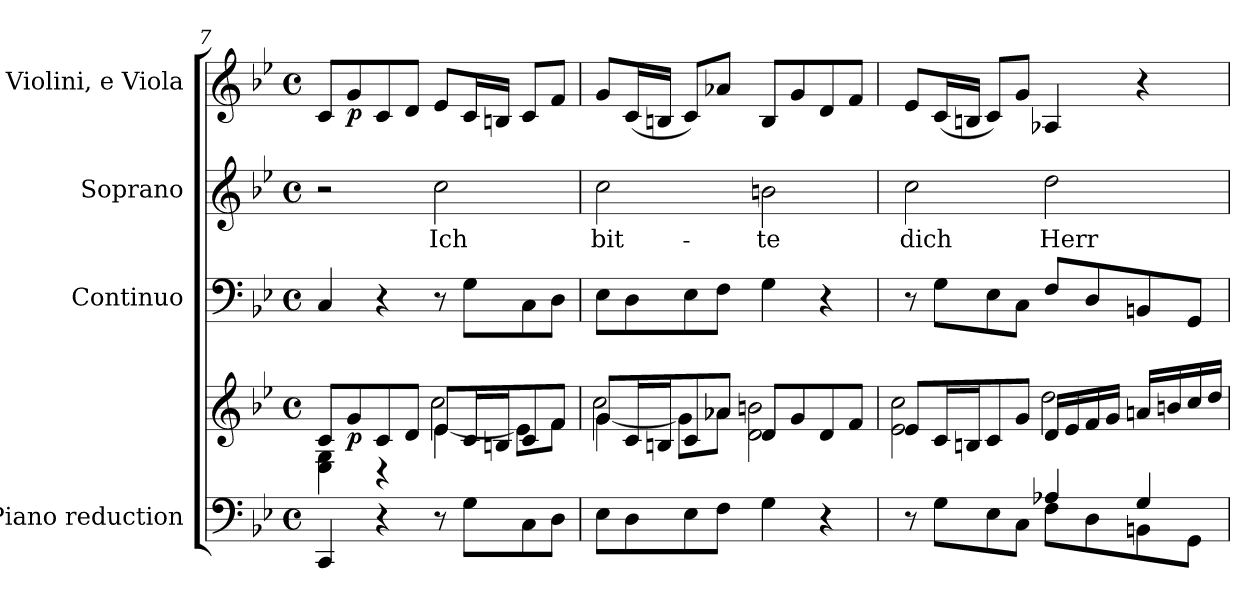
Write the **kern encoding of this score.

**kern	**kern	**dynam	**kern	**kern	**text	**kern	**dynam
*part4	*part4	*part4	*part3	*part2	*part2	*part1	*part1
*staff5	*staff4	*staff4/5	*staff3	*staff2	*staff2	*staff1	*staff1
*I"Piano reduction	*	*	*I"Continuo	*I"Soprano	*	*I"Violini, e Viola	*
*I'Pno	*	*	*	*	*	*	*
*clefF4	*clefG2	*	*clefF4	*clefG2	*	*clefG2	*
*k[b-e-]	*k[b-e-]	*	*k[b-e-]	*k[b-e-]	*	*k[b-e-]	*
*M4/4	*M4/4	*	*M4/4	*M4/4	*	*M4/4	*
*met(c)	*met(c)	*	*met(c)	*met(c)	*	*met(c)	*
=7	=7	=7	=7	=7	=7	=7	=7
*	*^	*	*	*	*	*	*
*	*	*^	*	*	*	*	*	*
4CC/	8c/L	4E-\ 4G\	2ryy	.	4C/	2r	.	8c/L	.
!	!	!	!	!LO:DY:b	!	!	!	!	!LO:DY:b
.	8g/	.	.	p	.	.	.	8g/	p
4r	8c/	4r	.	.	4r	.	.	8c/	.
.	8d/J	.	.	.	.	.	.	8d/J	.
!	!	!	!	!	!	!	!LO:LY:b	!	!
8r	8e-/L	[>4e-\	2cc\	.	8r	2cc\	Ich	8e-/L	.
8G\L	16c/L	.	.	.	8G\L	.	.	16c/L	.
.	16Bn/J	.	.	.	.	.	.	16Bn/JJ	.
8C\	8c/	8e-\L]	.	.	8C\	.	.	8c/L	.
8D\J	8f/J	8f\J	.	.	8D\J	.	.	8f/J	.
=8	=8	=8	=8	=8	=8	=8	=8	=8	=8
!	!	!	!	!	!	!	!LO:LY:b	!	!
8E-\L	8g/L	[>4g\	2cc\	.	8E-\L	2cc\	bit-	8g/L	.
8D\	16c/L	.	.	.	8D\	.	.	(16c/L	.
.	16Bn/J	.	.	.	.	.	.	16Bn/JJ	.
8E-\	8c/	8g\L]	.	.	8E-\	.	.	8c/L)	.
8F\J	8a-X/J	8a-\J	.	.	8F\J	.	.	8a-X/J	.
!	!	!	!	!	!	!	!LO:LY:b	!	!
4G\	8d/L	2d\ 2bn\	2ryy	.	4G\	2bn\	-te	8B/L	.
.	8g/	.	.	.	.	.	.	8g/	.
4r	8d/	.	.	.	4r	.	.	8d/	.
.	8f/J	.	.	.	.	.	.	8f/J	.
*	*	*v	*v	*	*	*	*	*	*
!!LO:LB:g=z
=9	=9	=9	=9	=9	=9	=9	=9	=9
*^	*	*	*	*	*	*	*	*
!	!	!	!	!	!	!	!LO:LY:b	!	!
8r	8ryy	8e-/L	2e-\ 2cc\	.	8r	2cc\	dich	8e-/L	.
8ryy	8G\L	16c/L	.	.	8G\L	.	.	(16c/L	.
.	.	16Bn/J	.	.	.	.	.	16Bn/JJ	.
4ryy	8E-\	8c/	.	.	8E-\	.	.	8c/L)	.
.	8C\J	8g/J	.	.	8C\J	.	.	8g/J	.
!	!	!	!	!	!	!	!LO:LY:b	!	!
4A-X/	8F\L	16d/LL	2dd\	.	8F/L	2dd\	Herr	4A-X/	.
.	.	16e-/	.	.	.	.	.	.	.
.	8D\	16f/	.	.	8D/	.	.	.	.
.	.	16g/JJ	.	.	.	.	.	.	.
4G/	8BBn\	16an/LL	.	.	8BBn/	.	.	4r	.
.	.	16bn/	.	.	.	.	.	.	.
.	8GG\J	16cc/	.	.	8GG/J	.	.	.	.
.	.	16dd/JJ	.	.	.	.	.	.	.
*v	*v	*	*	*	*	*	*	*	*
*	*v	*v	*	*	*	*	*	*
=	=	=	=	=	=	=	=
*-	*-	*-	*-	*-	*-	*-	*-
